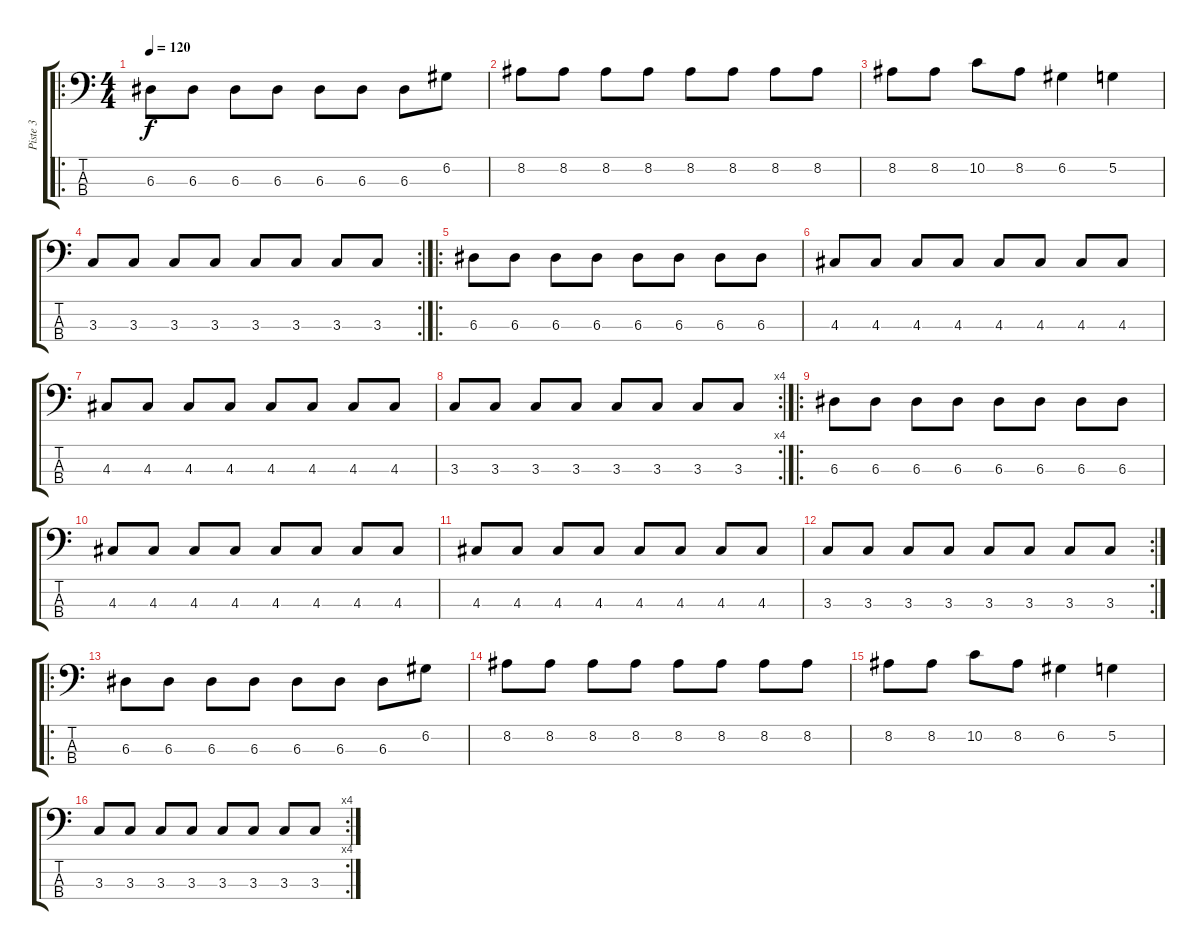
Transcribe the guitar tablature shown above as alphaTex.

\track ("Piste 3" "Piste 3") {instrument electricbassfinger}
\staff {score tabs}
\tuning (G2 D2 A1 E1) {hide}
\ro
\ts (4 4)
\tempo 120
\clef f4
\ks c
6.3.8{dy f} 6.3.8 6.3.8 6.3.8 6.3.8 6.3.8 6.3.8 6.2.8 |
8.2.8 8.2.8 8.2.8 8.2.8 8.2.8 8.2.8 8.2.8 8.2.8 |
8.2.8 8.2.8 10.2.8 8.2.8 6.2.4 5.2.4 |
\rc 2
3.3.8 3.3.8 3.3.8 3.3.8 3.3.8 3.3.8 3.3.8 3.3.8 |
\ro
6.3.8 6.3.8 6.3.8 6.3.8 6.3.8 6.3.8 6.3.8 6.3.8 |
4.3.8 4.3.8 4.3.8 4.3.8 4.3.8 4.3.8 4.3.8 4.3.8 |
4.3.8 4.3.8 4.3.8 4.3.8 4.3.8 4.3.8 4.3.8 4.3.8 |
\rc 4
3.3.8 3.3.8 3.3.8 3.3.8 3.3.8 3.3.8 3.3.8 3.3.8 |
\ro
6.3.8 6.3.8 6.3.8 6.3.8 6.3.8 6.3.8 6.3.8 6.3.8 |
4.3.8 4.3.8 4.3.8 4.3.8 4.3.8 4.3.8 4.3.8 4.3.8 |
4.3.8 4.3.8 4.3.8 4.3.8 4.3.8 4.3.8 4.3.8 4.3.8 |
\rc 2
3.3.8 3.3.8 3.3.8 3.3.8 3.3.8 3.3.8 3.3.8 3.3.8 |
\ro
6.3.8 6.3.8 6.3.8 6.3.8 6.3.8 6.3.8 6.3.8 6.2.8 |
8.2.8 8.2.8 8.2.8 8.2.8 8.2.8 8.2.8 8.2.8 8.2.8 |
8.2.8 8.2.8 10.2.8 8.2.8 6.2.4 5.2.4 |
\rc 4
3.3.8 3.3.8 3.3.8 3.3.8 3.3.8 3.3.8 3.3.8 3.3.8
